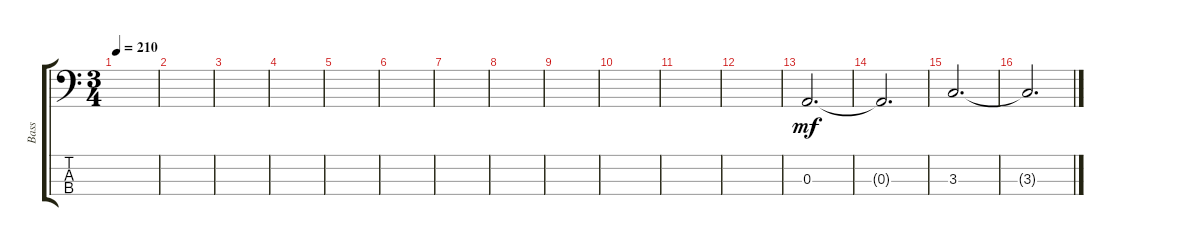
\track ("Bass" "Bass") {instrument electricbassfinger}
\staff {score tabs}
\tuning (G2 D2 A1 E1) {hide}
\ts (3 4)
\tempo 210
\clef f4
\ks c
|
|
|
|
|
|
|
|
|
|
|
|
0.3.2{d dy mf} |
0.3{t}.2{d} |
3.3.2{d} |
3.3{t}.2{d}
